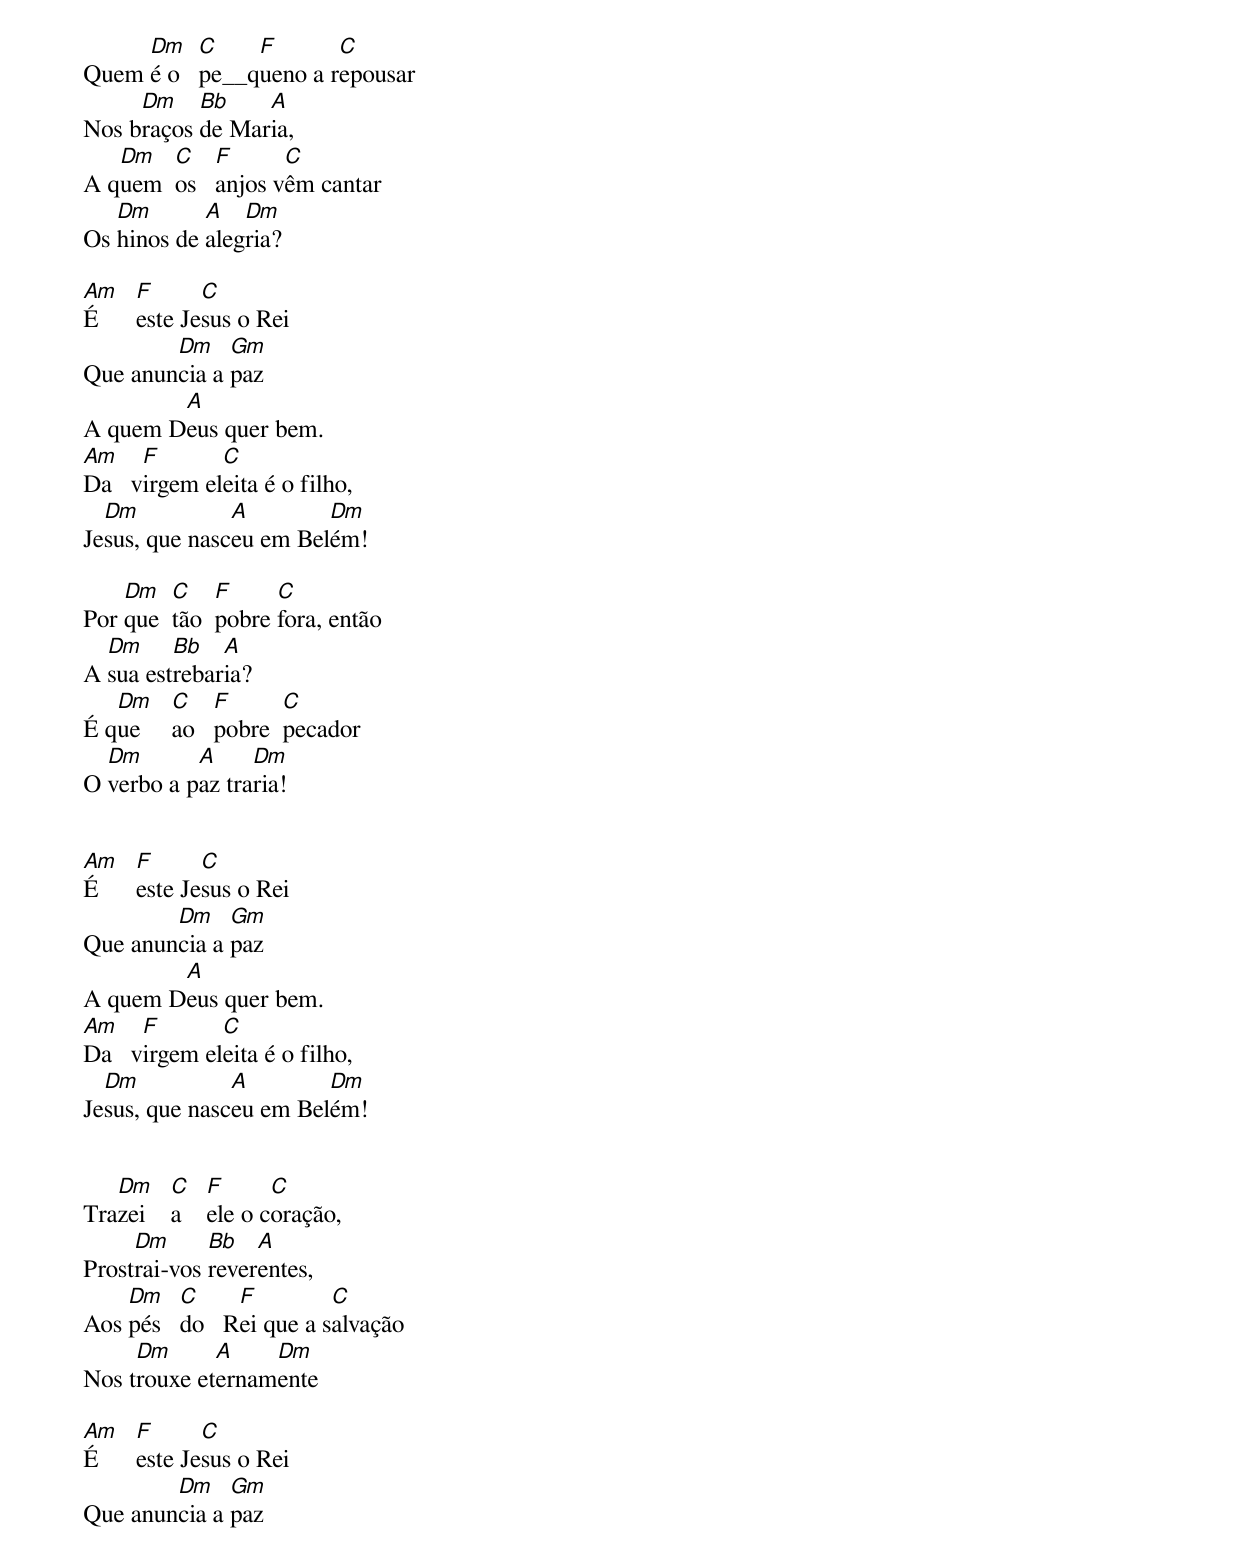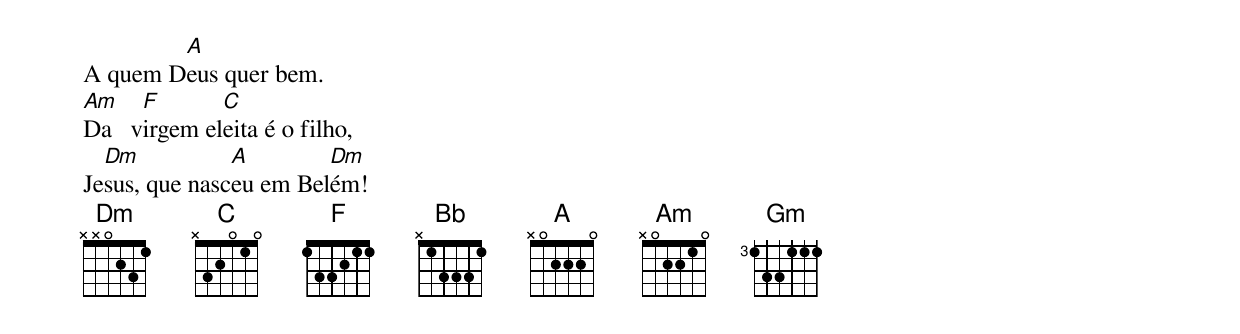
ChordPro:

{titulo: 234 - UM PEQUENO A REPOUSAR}
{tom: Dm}

Quem [Dm]é o   [C]pe__q[F]ueno a r[C]epousar
Nos b[Dm]raços [Bb]de Mar[A]ia,
A q[Dm]uem  [C]os   [F]anjos v[C]êm cantar
Os [Dm]hinos de [A]aleg[Dm]ria?

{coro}
[Am]É      [F]este Je[C]sus o Rei
Que anun[Dm]cia a [Gm]paz
A quem D[A]eus quer bem.
[Am]Da   v[F]irgem el[C]eita é o filho,
Je[Dm]sus, que nasc[A]eu em Bel[Dm]ém!
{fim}

Por [Dm]que  [C]tão  [F]pobre [C]fora, então
A [Dm]sua est[Bb]rebar[A]ia?
É q[Dm]ue     [C]ao   [F]pobre  [C]pecador
O [Dm]verbo a p[A]az tra[Dm]ria!


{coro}
[Am]É      [F]este Je[C]sus o Rei
Que anun[Dm]cia a [Gm]paz
A quem D[A]eus quer bem.
[Am]Da   v[F]irgem el[C]eita é o filho,
Je[Dm]sus, que nasc[A]eu em Bel[Dm]ém!
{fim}


Tra[Dm]zei    [C]a    [F]ele o c[C]oração,
Prost[Dm]rai-vos [Bb]rever[A]entes,
Aos [Dm]pés   [C]do   R[F]ei que a s[C]alvação
Nos t[Dm]rouxe et[A]ernam[Dm]ente

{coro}
[Am]É      [F]este Je[C]sus o Rei
Que anun[Dm]cia a [Gm]paz
A quem D[A]eus quer bem.
[Am]Da   v[F]irgem el[C]eita é o filho,
Je[Dm]sus, que nasc[A]eu em Bel[Dm]ém!
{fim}
